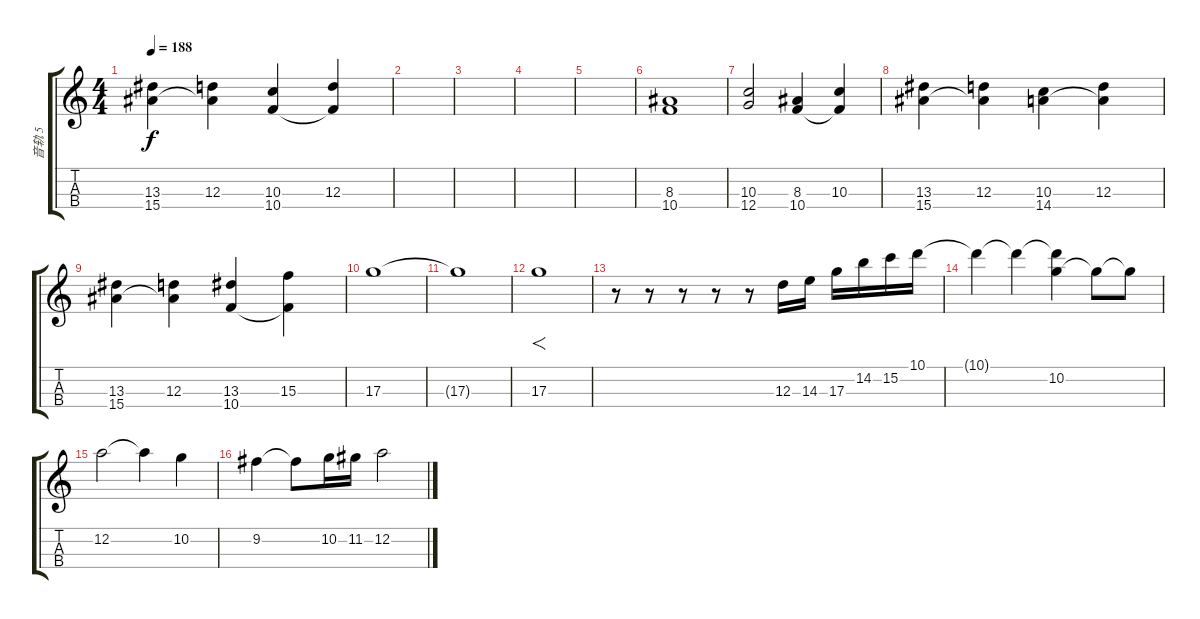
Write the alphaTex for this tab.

\track ("音轨 5" "音轨 5") {instrument synthstrings1}
\staff {score tabs}
\tuning (E5 A4 D4 G3) {hide}
\ts (4 4)
\tempo 188
\clef g2
\ks c
(13.3 15.4).4{dy f} (12.3 15.4{t}).4 (10.3 10.4).4 (12.3 10.4{t}).4 |
|
|
|
|
(8.3 10.4).1 |
(10.3 12.4).2 (8.3 10.4).4 (10.3 10.4{t}).4 |
(13.3 15.4).4 (12.3 15.4{t}).4 (10.3 14.4).4 (12.3 14.4{t}).4 |
(13.3 15.4).4 (12.3 15.4{t}).4 (13.3 10.4).4 (15.3 10.4{t}).4 |
17.3.1 |
17.3{t}.1 |
17.3.1{f} |
r.8 r.8 r.8 r.8 r.8 12.3.16{volume 16} 14.3.16 17.3.16 14.2.16 15.2.16 10.1.16 |
10.1{t}.4 10.1{t}.4 (10.1{t} 10.2).4 10.2{t}.8 10.2{t}.8 |
12.2.2 12.2{t}.4 10.2.4 |
9.2.4 9.2{t}.8 10.2.16 11.2.16 12.2.2
